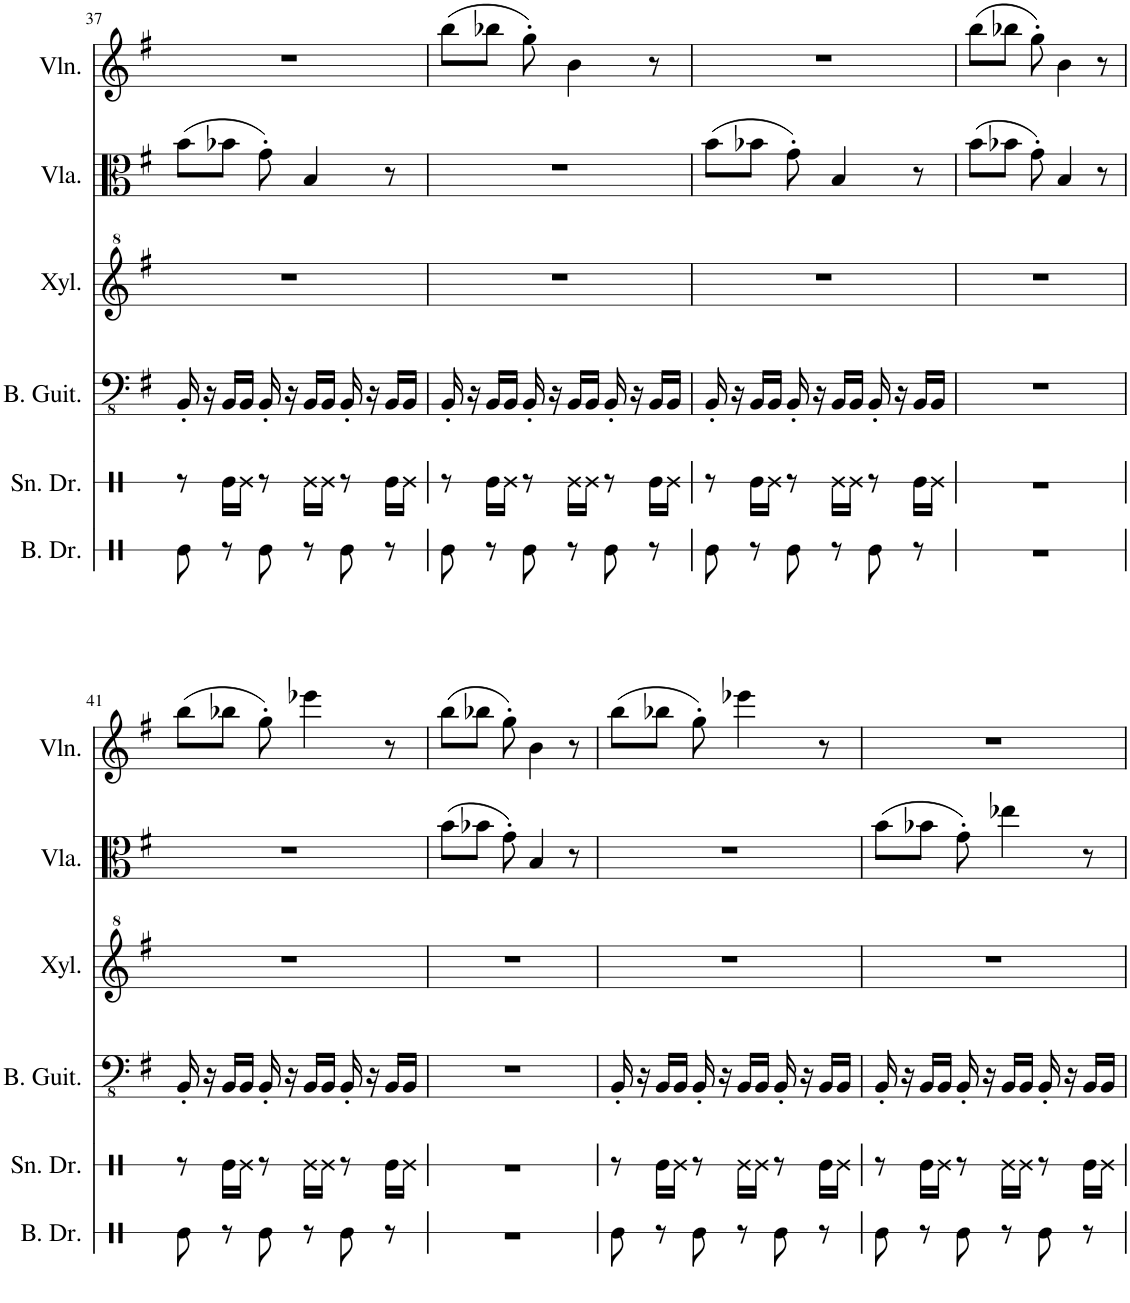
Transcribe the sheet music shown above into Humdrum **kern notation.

**kern	**kern	**kern	**kern	**kern	**kern
*part6	*part5	*part4	*part3	*part2	*part1
*staff6	*staff5	*staff4	*staff3	*staff2	*staff1
*I"Bass Drum	*I"Snare Drum	*I"Bass Guitar	*I"Xylophone	*I"Viola	*I"Violin
*I'B. Dr.	*I'Sn. Dr.	*I'B. Guit.	*I'Xyl.	*I'Vla.	*I'Vln.
!!LO:PB:g=z
*clefX	*clefX	*clefFv4	*clefG^2	*clefC3	*clefG2
*k[]	*k[]	*k[f#]	*k[f#]	*k[f#]	*k[f#]
*M3/4	*M3/4	*M3/4	*M3/4	*M3/4	*M3/4
=37	=37	=37	=37	=37	=37
8Re\	8r	16BBB'/	2.r	(8b\L	2.r
.	.	16r	.	.	.
8r	16Re\LL	16BBB/LL	.	8b-X\J	.
.	16Re\JJ	16BBB/JJ	.	.	.
8Re\	8r	16BBB'/	.	8g'\)	.
.	.	16r	.	.	.
8r	16Re\LL	16BBB/LL	.	4B/	.
.	16Re\JJ	16BBB/JJ	.	.	.
8Re\	8r	16BBB'/	.	.	.
.	.	16r	.	.	.
8r	16Re\LL	16BBB/LL	.	8r	.
.	16Re\JJ	16BBB/JJ	.	.	.
=38	=38	=38	=38	=38	=38
8Re\	8r	16BBB'/	2.r	2.r	(8bb\L
.	.	16r	.	.	.
8r	16Re\LL	16BBB/LL	.	.	8bb-X\J
.	16Re\JJ	16BBB/JJ	.	.	.
8Re\	8r	16BBB'/	.	.	8gg'\)
.	.	16r	.	.	.
8r	16Re\LL	16BBB/LL	.	.	4b\
.	16Re\JJ	16BBB/JJ	.	.	.
8Re\	8r	16BBB'/	.	.	.
.	.	16r	.	.	.
8r	16Re\LL	16BBB/LL	.	.	8r
.	16Re\JJ	16BBB/JJ	.	.	.
=39	=39	=39	=39	=39	=39
8Re\	8r	16BBB'/	2.r	(8b\L	2.r
.	.	16r	.	.	.
8r	16Re\LL	16BBB/LL	.	8b-X\J	.
.	16Re\JJ	16BBB/JJ	.	.	.
8Re\	8r	16BBB'/	.	8g'\)	.
.	.	16r	.	.	.
8r	16Re\LL	16BBB/LL	.	4B/	.
.	16Re\JJ	16BBB/JJ	.	.	.
8Re\	8r	16BBB'/	.	.	.
.	.	16r	.	.	.
8r	16Re\LL	16BBB/LL	.	8r	.
.	16Re\JJ	16BBB/JJ	.	.	.
=40	=40	=40	=40	=40	=40
2.r	2.r	2.r	2.r	(8b\L	(8bb\L
.	.	.	.	8b-X\J	8bb-X\J
.	.	.	.	8g'\)	8gg'\)
.	.	.	.	4B/	4b\
.	.	.	.	8r	8r
!!LO:LB:g=z
=41	=41	=41	=41	=41	=41
8Re\	8r	16BBB'/	2.r	2.r	(8bb\L
.	.	16r	.	.	.
8r	16Re\LL	16BBB/LL	.	.	8bb-X\J
.	16Re\JJ	16BBB/JJ	.	.	.
8Re\	8r	16BBB'/	.	.	8gg'\)
.	.	16r	.	.	.
8r	16Re\LL	16BBB/LL	.	.	4eee-X\
.	16Re\JJ	16BBB/JJ	.	.	.
8Re\	8r	16BBB'/	.	.	.
.	.	16r	.	.	.
8r	16Re\LL	16BBB/LL	.	.	8r
.	16Re\JJ	16BBB/JJ	.	.	.
=42	=42	=42	=42	=42	=42
2.r	2.r	2.r	2.r	(8b\L	(8bb\L
.	.	.	.	8b-X\J	8bb-X\J
.	.	.	.	8g'\)	8gg'\)
.	.	.	.	4B/	4b\
.	.	.	.	8r	8r
=43	=43	=43	=43	=43	=43
8Re\	8r	16BBB'/	2.r	2.r	(8bb\L
.	.	16r	.	.	.
8r	16Re\LL	16BBB/LL	.	.	8bb-X\J
.	16Re\JJ	16BBB/JJ	.	.	.
8Re\	8r	16BBB'/	.	.	8gg'\)
.	.	16r	.	.	.
8r	16Re\LL	16BBB/LL	.	.	4eee-X\
.	16Re\JJ	16BBB/JJ	.	.	.
8Re\	8r	16BBB'/	.	.	.
.	.	16r	.	.	.
8r	16Re\LL	16BBB/LL	.	.	8r
.	16Re\JJ	16BBB/JJ	.	.	.
=44	=44	=44	=44	=44	=44
8Re\	8r	16BBB'/	2.r	(8b\L	2.r
.	.	16r	.	.	.
8r	16Re\LL	16BBB/LL	.	8b-X\J	.
.	16Re\JJ	16BBB/JJ	.	.	.
8Re\	8r	16BBB'/	.	8g'\)	.
.	.	16r	.	.	.
8r	16Re\LL	16BBB/LL	.	4ee-X\	.
.	16Re\JJ	16BBB/JJ	.	.	.
8Re\	8r	16BBB'/	.	.	.
.	.	16r	.	.	.
8r	16Re\LL	16BBB/LL	.	8r	.
.	16Re\JJ	16BBB/JJ	.	.	.
=	=	=	=	=	=
*-	*-	*-	*-	*-	*-
